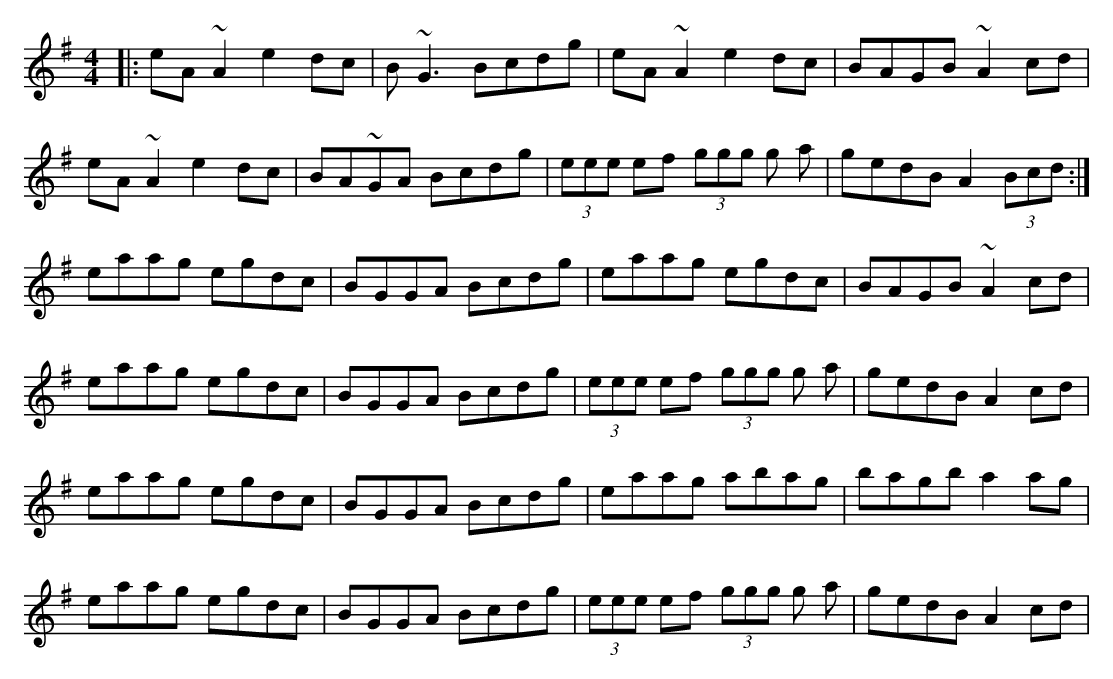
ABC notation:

X:1
M:4/4
K:Ador
|:eA~A2 e2dc|B~G3 Bcdg|eA~A2 e2dc|BAGB~A2 cd|
eA~A2 e2dc|BA~GA Bcdg|(3eee ef (3ggg g a|gedB A2 (3Bcd:|
eaag egdc|BGGA Bcdg|eaag egdc|BAGB~A2 cd|
eaag egdc|BGGA Bcdg|(3eee ef (3ggg g a|gedB A2 cd |
eaag egdc|BGGA Bcdg|eaag abag|bagb a2 ag|
eaag egdc|BGGA Bcdg| (3eee ef (3ggg g a|gedB A2 cd |
